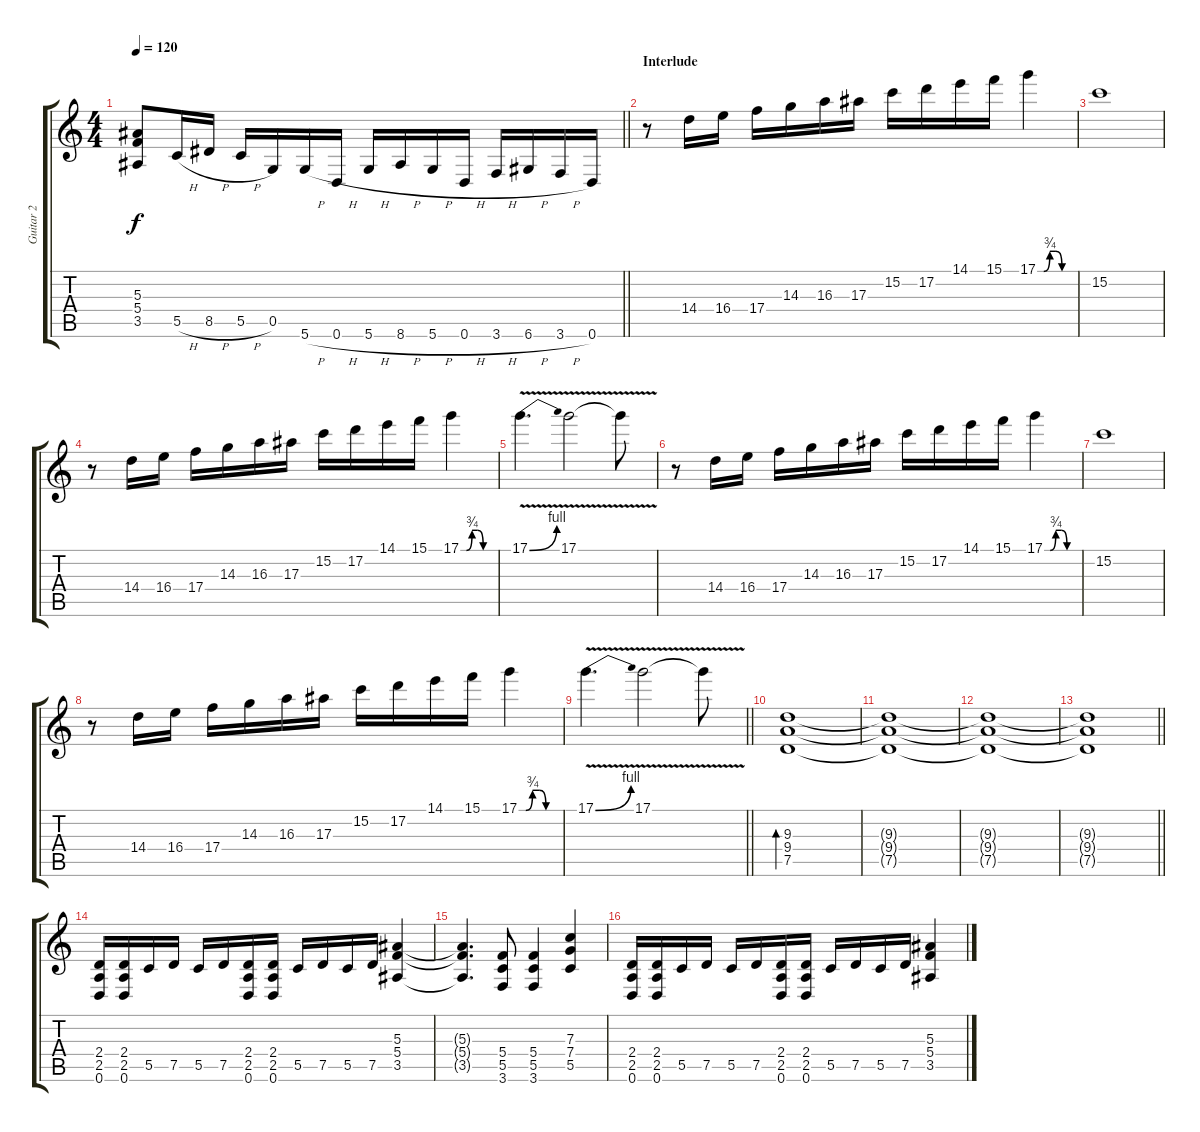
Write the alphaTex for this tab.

\track ("Guitar 2" "Guitar 2") {instrument acousticguitarsteel}
\staff {score tabs}
\tuning (D4 A3 F3 C3 G2 D2) {hide}
\ts (4 4)
\tempo 120
\clef g2
\barLineRight lightlight
\ks c
(5.3{t} 5.4{t} 3.5{t}).8{dy f} 5.5{h}.16{volume 16} 8.5{h}.16 5.5{h}.16 0.5.16 5.6{h}.16 0.6{h}.16 5.6{h}.16 8.6{h}.16 5.6{h}.16 0.6{h}.16 3.6{h}.16 6.6{h}.16 3.6{h}.16 0.6.16 |
\section ("" "Interlude")
r.8 14.4.16 16.4.16 17.4.16 14.3.16 16.3.16 17.3.16 15.2.16 17.2.16 14.1.16 15.1.16 17.1{be (custom 0 0 10 0 20 3 30 3 40 0 60 0)}.4 |
15.2.1 |
r.8 14.4.16 16.4.16 17.4.16 14.3.16 16.3.16 17.3.16 15.2.16 17.2.16 14.1.16 15.1.16 17.1{be (custom 0 0 10 0 20 3 30 3 40 0 60 0)}.4 |
17.1{be (bend 0 0 60 4) v}.4{d} 17.1{v}.2 17.1{t}.8 |
r.8 14.4.16 16.4.16 17.4.16 14.3.16 16.3.16 17.3.16 15.2.16 17.2.16 14.1.16 15.1.16 17.1{be (custom 0 0 10 0 20 3 30 3 40 0 60 0)}.4 |
15.2.1 |
r.8 14.4.16 16.4.16 17.4.16 14.3.16 16.3.16 17.3.16 15.2.16 17.2.16 14.1.16 15.1.16 17.1{be (custom 0 0 10 0 20 3 30 3 40 0 60 0)}.4 |
\barLineRight lightlight
17.1{be (bend 0 0 60 4) v}.4{d} 17.1{v}.2 17.1{t}.8 |
\section ("" "")
(9.3 9.4 7.5).1{bd 60} |
(9.3{t} 9.4{t} 7.5{t}).1 |
(9.3{t} 9.4{t} 7.5{t}).1 |
\barLineRight lightlight
(9.3{t} 9.4{t} 7.5{t}).1 |
\section ("" "")
(2.4 2.5 0.6).16{volume 12} (2.4 2.5 0.6).16 5.5.16{volume 16} 7.5.16 5.5.16 7.5.16 (2.4 2.5 0.6).16{volume 12} (2.4 2.5 0.6).16 5.5.16{volume 16} 7.5.16 5.5.16 7.5.16 (5.3 5.4 3.5).4{volume 12} |
(5.3{t} 5.4{t} 3.5{t}).4{d} (5.4 5.5 3.6).8 (5.4 5.5 3.6).4 (7.3 7.4 5.5).4 |
(2.4 2.5 0.6).16{volume 12} (2.4 2.5 0.6).16 5.5.16{volume 16} 7.5.16 5.5.16 7.5.16 (2.4 2.5 0.6).16{volume 12} (2.4 2.5 0.6).16 5.5.16{volume 16} 7.5.16 5.5.16 7.5.16 (5.3 5.4 3.5).4{volume 12}
